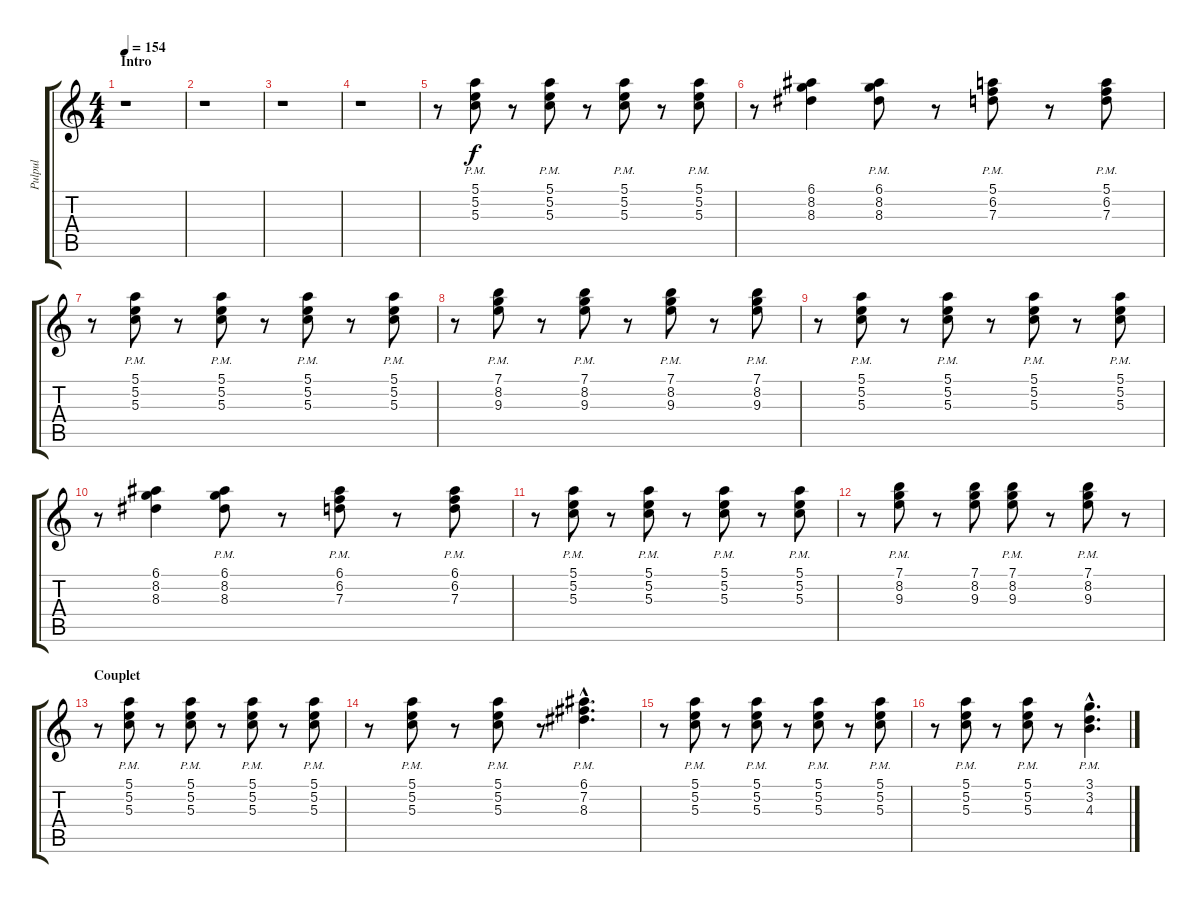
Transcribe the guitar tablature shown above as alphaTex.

\track ("Pulpul" "Pulpul") {instrument electricguitarclean}
\staff {score tabs}
\tuning (E4 B3 G3 D3 A2 E2) {hide}
\ts (4 4)
\section ("" "Intro")
\tempo 154
\clef g2
\ks c
r.1{dy f instrument electricguitarclean} |
r.1 |
r.1 |
r.1 |
r.8 (5.1{pm} 5.2{pm} 5.3{pm}).8 r.8 (5.1{pm} 5.2{pm} 5.3{pm}).8 r.8 (5.1{pm} 5.2{pm} 5.3{pm}).8 r.8 (5.1{pm} 5.2{pm} 5.3{pm}).8 |
r.8 (6.1 8.2 8.3).4 (6.1{pm} 8.2{pm} 8.3{pm}).8 r.8 (5.1{pm} 6.2{pm} 7.3{pm}).8 r.8 (5.1{pm} 6.2{pm} 7.3{pm}).8 |
r.8 (5.1{pm} 5.2{pm} 5.3{pm}).8 r.8 (5.1{pm} 5.2{pm} 5.3{pm}).8 r.8 (5.1{pm} 5.2{pm} 5.3{pm}).8 r.8 (5.1{pm} 5.2{pm} 5.3{pm}).8 |
r.8 (7.1{pm} 8.2{pm} 9.3{pm}).8 r.8 (7.1{pm} 8.2{pm} 9.3{pm}).8 r.8 (7.1{pm} 8.2{pm} 9.3{pm}).8 r.8 (7.1{pm} 8.2{pm} 9.3{pm}).8 |
r.8 (5.1{pm} 5.2{pm} 5.3{pm}).8 r.8 (5.1{pm} 5.2{pm} 5.3{pm}).8 r.8 (5.1{pm} 5.2{pm} 5.3{pm}).8 r.8 (5.1{pm} 5.2{pm} 5.3{pm}).8 |
r.8 (6.1 8.2 8.3).4 (6.1{pm} 8.2{pm} 8.3{pm}).8 r.8 (6.1{pm} 6.2{pm} 7.3{pm}).8 r.8 (6.1{pm} 6.2{pm} 7.3{pm}).8 |
r.8 (5.1{pm} 5.2{pm} 5.3{pm}).8 r.8 (5.1{pm} 5.2{pm} 5.3{pm}).8 r.8 (5.1{pm} 5.2{pm} 5.3{pm}).8 r.8 (5.1{pm} 5.2{pm} 5.3{pm}).8 |
r.8 (7.1{pm} 8.2{pm} 9.3{pm}).8 r.8 (7.1 8.2 9.3).8 (7.1{pm} 8.2{pm} 9.3{pm}).8 r.8 (7.1{pm} 8.2{pm} 9.3{pm}).8 r.8 |
\section ("" "Couplet")
r.8 (5.1{pm} 5.2{pm} 5.3{pm}).8 r.8 (5.1{pm} 5.2{pm} 5.3{pm}).8 r.8 (5.1{pm} 5.2{pm} 5.3{pm}).8 r.8 (5.1{pm} 5.2{pm} 5.3{pm}).8 |
r.8 (5.1{pm} 5.2{pm} 5.3{pm}).8 r.8 (5.1{pm} 5.2{pm} 5.3{pm}).8 r.8 (6.1{hac pm} 7.2{hac pm} 8.3{hac pm}).4{d} |
r.8 (5.1{pm} 5.2{pm} 5.3{pm}).8 r.8 (5.1{pm} 5.2{pm} 5.3{pm}).8 r.8 (5.1{pm} 5.2{pm} 5.3{pm}).8 r.8 (5.1{pm} 5.2{pm} 5.3{pm}).8 |
r.8 (5.1{pm} 5.2{pm} 5.3{pm}).8 r.8 (5.1{pm} 5.2{pm} 5.3{pm}).8 r.8 (3.1{hac pm} 3.2{hac pm} 4.3{hac pm}).4{d}
